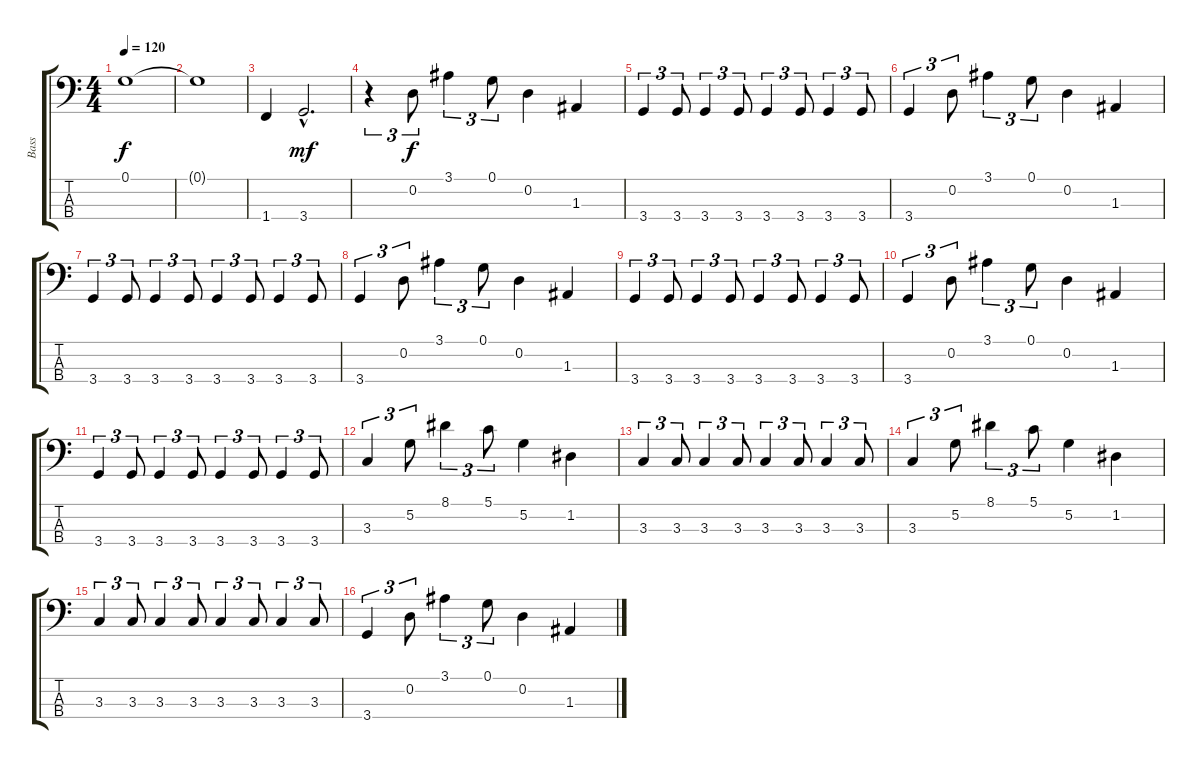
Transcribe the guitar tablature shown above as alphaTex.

\track ("Bass" "Bass") {instrument electricbassfinger}
\staff {score tabs}
\tuning (G2 D2 A1 E1) {hide}
\ts (4 4)
\tempo 120
\clef f4
\ks c
0.1.1{dy f} |
0.1{t}.1 |
1.4.4 3.4{hac}.2{d dy mf} |
r.4{tu (3 2)} 0.2.8{tu (3 2) dy f} 3.1.4{tu (3 2)} 0.1.8{tu (3 2)} 0.2.4 1.3.4 |
3.4.4{tu (3 2)} 3.4.8{tu (3 2)} 3.4.4{tu (3 2)} 3.4.8{tu (3 2)} 3.4.4{tu (3 2)} 3.4.8{tu (3 2)} 3.4.4{tu (3 2)} 3.4.8{tu (3 2)} |
3.4.4{tu (3 2)} 0.2.8{tu (3 2)} 3.1.4{tu (3 2)} 0.1.8{tu (3 2)} 0.2.4 1.3.4 |
3.4.4{tu (3 2)} 3.4.8{tu (3 2)} 3.4.4{tu (3 2)} 3.4.8{tu (3 2)} 3.4.4{tu (3 2)} 3.4.8{tu (3 2)} 3.4.4{tu (3 2)} 3.4.8{tu (3 2)} |
3.4.4{tu (3 2)} 0.2.8{tu (3 2)} 3.1.4{tu (3 2)} 0.1.8{tu (3 2)} 0.2.4 1.3.4 |
3.4.4{tu (3 2)} 3.4.8{tu (3 2)} 3.4.4{tu (3 2)} 3.4.8{tu (3 2)} 3.4.4{tu (3 2)} 3.4.8{tu (3 2)} 3.4.4{tu (3 2)} 3.4.8{tu (3 2)} |
3.4.4{tu (3 2)} 0.2.8{tu (3 2)} 3.1.4{tu (3 2)} 0.1.8{tu (3 2)} 0.2.4 1.3.4 |
3.4.4{tu (3 2)} 3.4.8{tu (3 2)} 3.4.4{tu (3 2)} 3.4.8{tu (3 2)} 3.4.4{tu (3 2)} 3.4.8{tu (3 2)} 3.4.4{tu (3 2)} 3.4.8{tu (3 2)} |
3.3.4{tu (3 2)} 5.2.8{tu (3 2)} 8.1.4{tu (3 2)} 5.1.8{tu (3 2)} 5.2.4 1.2.4 |
3.3.4{tu (3 2)} 3.3.8{tu (3 2)} 3.3.4{tu (3 2)} 3.3.8{tu (3 2)} 3.3.4{tu (3 2)} 3.3.8{tu (3 2)} 3.3.4{tu (3 2)} 3.3.8{tu (3 2)} |
3.3.4{tu (3 2)} 5.2.8{tu (3 2)} 8.1.4{tu (3 2)} 5.1.8{tu (3 2)} 5.2.4 1.2.4 |
3.3.4{tu (3 2)} 3.3.8{tu (3 2)} 3.3.4{tu (3 2)} 3.3.8{tu (3 2)} 3.3.4{tu (3 2)} 3.3.8{tu (3 2)} 3.3.4{tu (3 2)} 3.3.8{tu (3 2)} |
3.4.4{tu (3 2)} 0.2.8{tu (3 2)} 3.1.4{tu (3 2)} 0.1.8{tu (3 2)} 0.2.4 1.3.4
